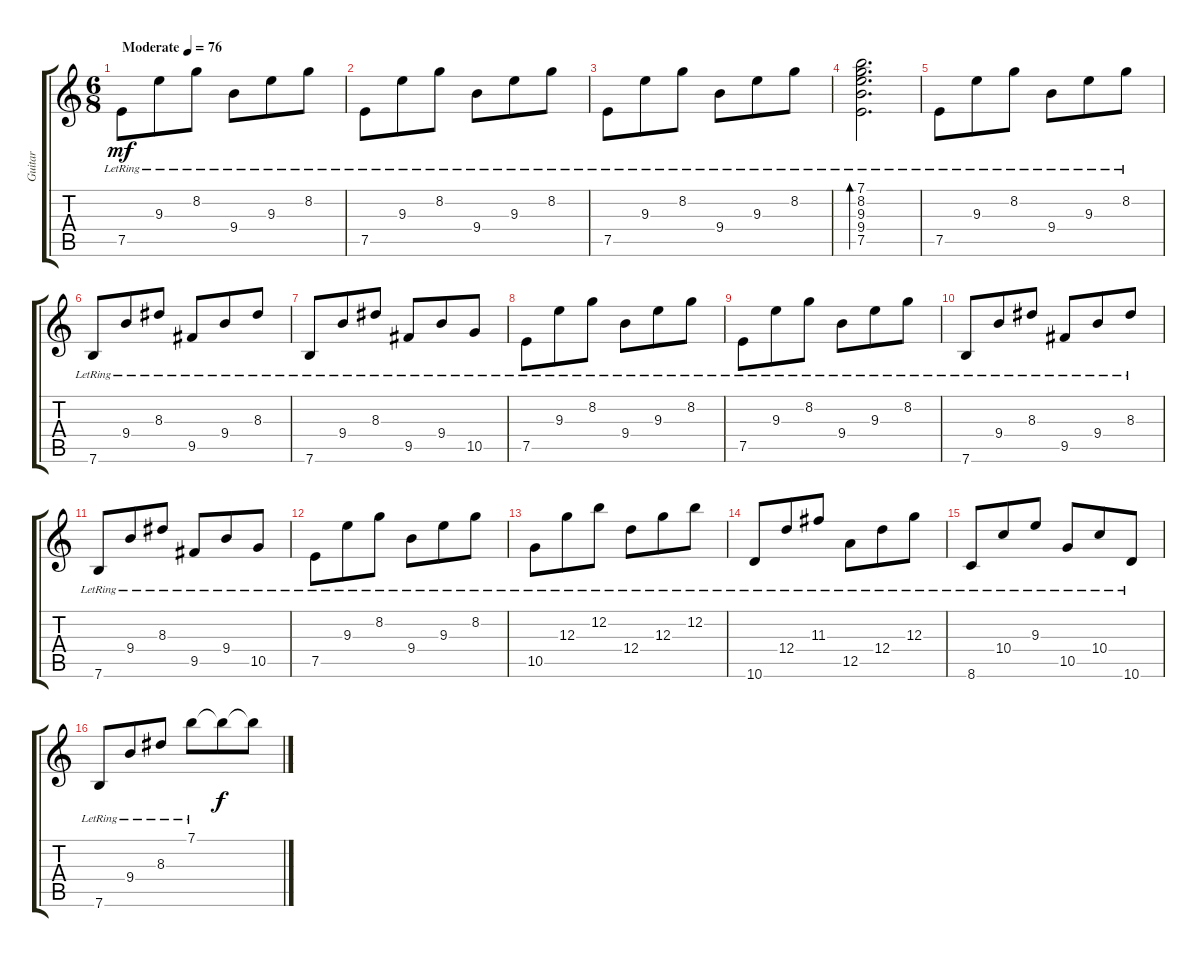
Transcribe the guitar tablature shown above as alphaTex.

\track ("Guitar" "Guitar") {instrument acousticguitarnylon}
\staff {score tabs}
\tuning (E4 B3 G3 D3 A2 E2) {hide}
\ts (6 8)
\tempo (76 "Moderate")
\clef g2
\ks c
7.5{lr}.8{dy mf instrument acousticguitarnylon} 9.3{lr}.8 8.2{lr}.8 9.4{lr}.8 9.3{lr}.8 8.2{lr}.8 |
7.5{lr}.8 9.3{lr}.8 8.2{lr}.8 9.4{lr}.8 9.3{lr}.8 8.2{lr}.8 |
7.5{lr}.8 9.3{lr}.8 8.2{lr}.8 9.4{lr}.8 9.3{lr}.8 8.2{lr}.8 |
(7.1{lr} 8.2{lr} 9.3{lr} 9.4{lr} 7.5{lr}).2{d bd 120} |
7.5{lr}.8 9.3{lr}.8 8.2{lr}.8 9.4{lr}.8 9.3{lr}.8 8.2{lr}.8 |
7.6{lr}.8 9.4{lr}.8 8.3{lr}.8 9.5{lr}.8 9.4{lr}.8 8.3{lr}.8 |
7.6{lr}.8 9.4{lr}.8 8.3{lr}.8 9.5{lr}.8 9.4{lr}.8 10.5{lr}.8 |
7.5{lr}.8 9.3{lr}.8 8.2{lr}.8 9.4{lr}.8 9.3{lr}.8 8.2{lr}.8 |
7.5{lr}.8 9.3{lr}.8 8.2{lr}.8 9.4{lr}.8 9.3{lr}.8 8.2{lr}.8 |
7.6{lr}.8 9.4{lr}.8 8.3{lr}.8 9.5{lr}.8 9.4{lr}.8 8.3{lr}.8 |
7.6{lr}.8 9.4{lr}.8 8.3{lr}.8 9.5{lr}.8 9.4{lr}.8 10.5{lr}.8 |
7.5{lr}.8 9.3{lr}.8 8.2{lr}.8 9.4{lr}.8 9.3{lr}.8 8.2{lr}.8 |
10.5{lr}.8 12.3{lr}.8 12.2{lr}.8 12.4{lr}.8 12.3{lr}.8 12.2{lr}.8 |
10.6{lr}.8 12.4{lr}.8 11.3{lr}.8 12.5{lr}.8 12.4{lr}.8 12.3{lr}.8 |
8.6{lr}.8 10.4{lr}.8 9.3{lr}.8 10.5{lr}.8 10.4{lr}.8 10.6{lr}.8 |
7.6{lr}.8 9.4{lr}.8 8.3{lr}.8 7.1{lr}.8 7.1{t}.8{dy f} 7.1{t}.8
